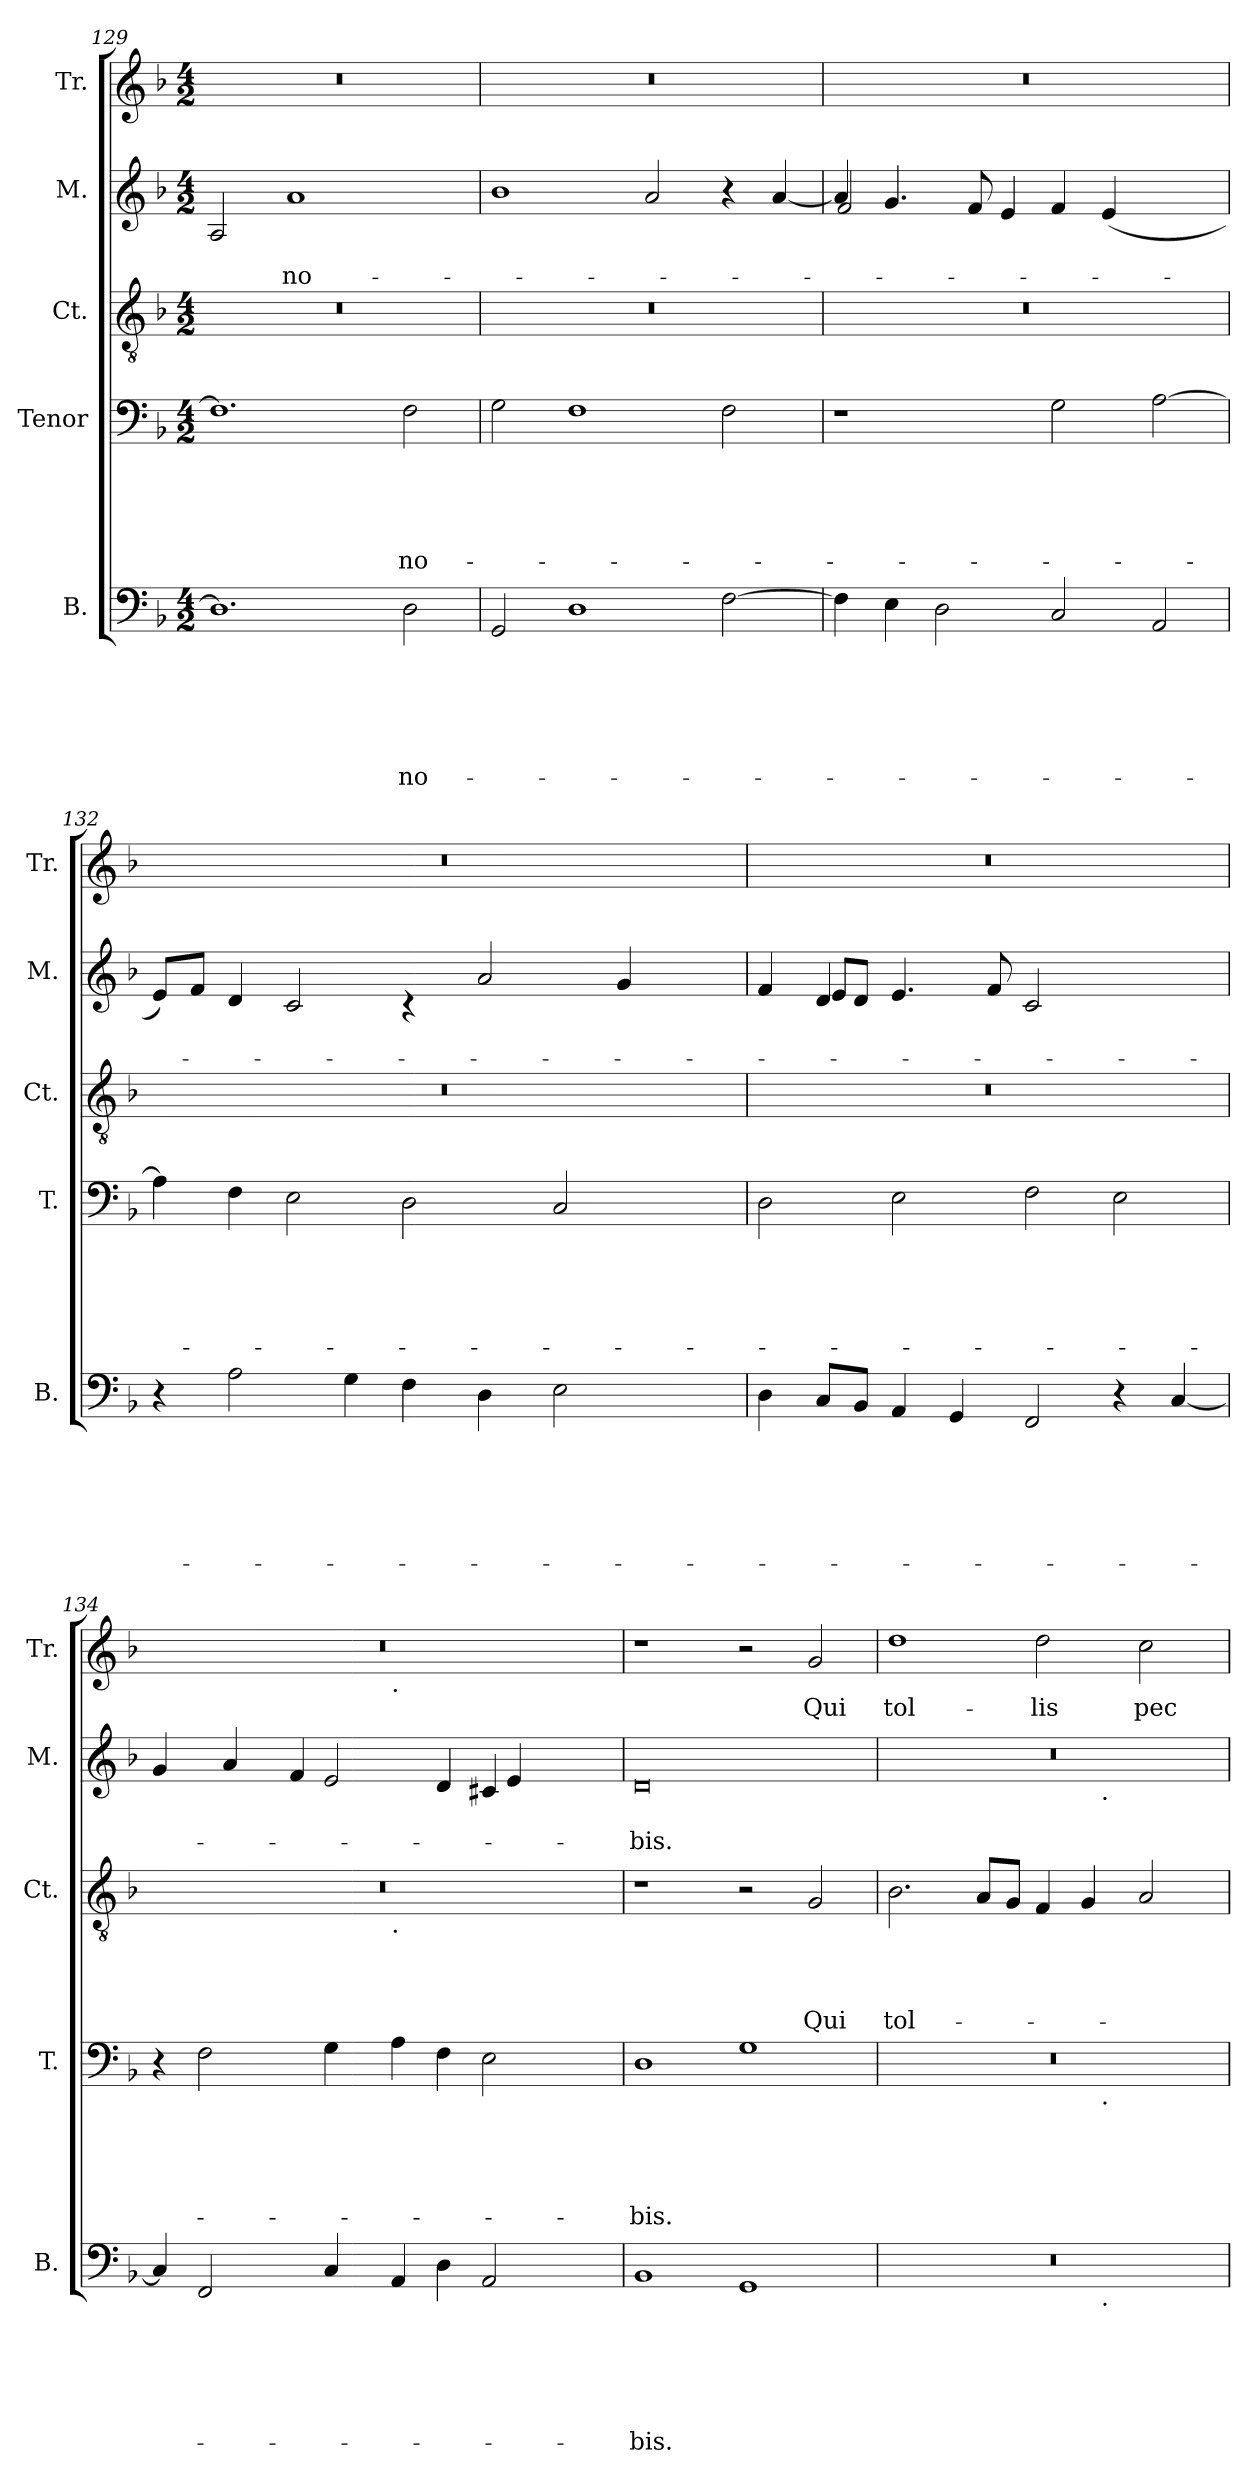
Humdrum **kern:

**kern	**text	**text	**text	**text	**text	**text	**kern	**text	**text	**text	**text	**text	**kern	**text	**text	**text	**text	**kern	**text	**text	**kern	**text
*part5	*part5	*part5	*part5	*part5	*part5	*part5	*part4	*part4	*part4	*part4	*part4	*part4	*part3	*part3	*part3	*part3	*part3	*part2	*part2	*part2	*part1	*part1
*staff5	*staff5	*staff5	*staff5	*staff5	*staff5	*staff5	*staff4	*staff4	*staff4	*staff4	*staff4	*staff4	*staff3	*staff3	*staff3	*staff3	*staff3	*staff2	*staff2	*staff2	*staff1	*staff1
*I"B.	*	*	*	*	*	*	*I"Tenor	*	*	*	*	*	*I"Ct.	*	*	*	*	*I"M.	*	*	*I"Tr.	*
*I'B.	*	*	*	*	*	*	*I'T.	*	*	*	*	*	*I'Ct.	*	*	*	*	*I'M.	*	*	*I'Tr.	*
!!LO:LB:g=z
*clefF4	*	*	*	*	*	*	*clefF4	*	*	*	*	*	*clefGv2	*	*	*	*	*clefG2	*	*	*clefG2	*
*k[b-]	*	*	*	*	*	*	*k[b-]	*	*	*	*	*	*k[b-]	*	*	*	*	*k[b-]	*	*	*k[b-]	*
*F:	*	*	*	*	*	*	*F:	*	*	*	*	*	*F:	*	*	*	*	*F:	*	*	*F:	*
*M4/2	*	*	*	*	*	*	*M4/2	*	*	*	*	*	*M4/2	*	*	*	*	*M4/2	*	*	*M4/2	*
=129	=129	=129	=129	=129	=129	=129	=129	=129	=129	=129	=129	=129	=129	=129	=129	=129	=129	=129	=129	=129	=129	=129
1.D]	.	.	.	.	.	.	1.F]	.	.	.	.	.	0r	.	.	.	.	2A/	.	.	0r	.
!	!	!	!	!	!	!	!	!	!	!	!	!	!	!	!	!	!	!	!	!LO:LY:b	!	!
.	.	.	.	.	.	.	.	.	.	.	.	.	.	.	.	.	.	1a	.	no-	.	.
!	!	!	!	!	!	!LO:LY:b	!	!	!	!	!	!LO:LY:b	!	!	!	!	!	!	!	!	!	!
2D\	.	.	.	.	.	no-	2F\	.	.	.	.	no-	.	.	.	.	.	2ryy	.	.	.	.
=130	=130	=130	=130	=130	=130	=130	=130	=130	=130	=130	=130	=130	=130	=130	=130	=130	=130	=130	=130	=130	=130	=130
2GG/	.	.	.	.	.	.	2G\	.	.	.	.	.	0r	.	.	.	.	1b-	.	.	0r	.
1D	.	.	.	.	.	.	1F	.	.	.	.	.	.	.	.	.	.	.	.	.	.	.
.	.	.	.	.	.	.	.	.	.	.	.	.	.	.	.	.	.	2a/	.	.	.	.
[>2F\	.	.	.	.	.	.	2F\	.	.	.	.	.	.	.	.	.	.	4r	.	.	.	.
.	.	.	.	.	.	.	.	.	.	.	.	.	.	.	.	.	.	[<4a/	.	.	.	.
=131	=131	=131	=131	=131	=131	=131	=131	=131	=131	=131	=131	=131	=131	=131	=131	=131	=131	=131	=131	=131	=131	=131
*	*	*	*	*	*	*	*	*	*	*	*	*	*	*	*	*	*	*^	*	*	*	*
4F\]	.	.	.	.	.	.	1r	.	.	.	.	.	0r	.	.	.	.	4a/]	2f/	.	.	0r	.
4E\	.	.	.	.	.	.	.	.	.	.	.	.	.	.	.	.	.	4.g/	.	.	.	.	.
2D\	.	.	.	.	.	.	.	.	.	.	.	.	.	.	.	.	.	.	2ryy	.	.	.	.
.	.	.	.	.	.	.	.	.	.	.	.	.	.	.	.	.	.	8f/	.	.	.	.	.
.	.	.	.	.	.	.	.	.	.	.	.	.	.	.	.	.	.	4e/	.	.	.	.	.
2C/	.	.	.	.	.	.	2G\	.	.	.	.	.	.	.	.	.	.	4f/	1ryy	.	.	.	.
.	.	.	.	.	.	.	.	.	.	.	.	.	.	.	.	.	.	(<4e/	.	.	.	.	.
2AA/	.	.	.	.	.	.	[>2A\	.	.	.	.	.	.	.	.	.	.	2ryy	.	.	.	.	.
=132	=132	=132	=132	=132	=132	=132	=132	=132	=132	=132	=132	=132	=132	=132	=132	=132	=132	=132	=132	=132	=132	=132	=132
*	*	*	*	*	*	*	*	*	*	*	*	*	*	*	*	*	*	*^	*^	*	*	*	*
4r	.	.	.	.	.	.	4A\]	.	.	.	.	.	0r	.	.	.	.	8e/L)	1ryy	1ryy	1ryy	.	.	0r	.
.	.	.	.	.	.	.	.	.	.	.	.	.	.	.	.	.	.	8f/J	.	.	.	.	.	.	.
2A\	.	.	.	.	.	.	4F\	.	.	.	.	.	.	.	.	.	.	4d/	.	.	.	.	.	.	.
.	.	.	.	.	.	.	2E\	.	.	.	.	.	.	.	.	.	.	2c/	.	.	.	.	.	.	.
4G\	.	.	.	.	.	.	.	.	.	.	.	.	.	.	.	.	.	.	.	.	.	.	.	.	.
4F\	.	.	.	.	.	.	2D\	.	.	.	.	.	.	.	.	.	.	16.ryy	4rc	4ryy	2ryy	.	.	.	.
.	.	.	.	.	.	.	.	.	.	.	.	.	.	.	.	.	.	2ryy	.	.	.	.	.	.	.
4D\	.	.	.	.	.	.	.	.	.	.	.	.	.	.	.	.	.	.	16.ryy	2a/	.	.	.	.	.
.	.	.	.	.	.	.	.	.	.	.	.	.	.	.	.	.	.	.	2ryy	.	.	.	.	.	.
2E\	.	.	.	.	.	.	2C/	.	.	.	.	.	.	.	.	.	.	.	.	.	8ryy	.	.	.	.
.	.	.	.	.	.	.	.	.	.	.	.	.	.	.	.	.	.	4ryy	.	.	.	.	.	.	.
.	.	.	.	.	.	.	.	.	.	.	.	.	.	.	.	.	.	.	.	.	32ryy	.	.	.	.
.	.	.	.	.	.	.	.	.	.	.	.	.	.	.	.	.	.	.	.	.	4g/	.	.	.	.
.	.	.	.	.	.	.	.	.	.	.	.	.	.	.	.	.	.	.	.	16.ryy	.	.	.	.	.
.	.	.	.	.	.	.	.	.	.	.	.	.	.	.	.	.	.	8ryy	8ryy	8ryy	.	.	.	.	.
.	.	.	.	.	.	.	.	.	.	.	.	.	.	.	.	.	.	.	.	.	16.ryy	.	.	.	.
.	.	.	.	.	.	.	.	.	.	.	.	.	.	.	.	.	.	32ryy	32ryy	32ryy	.	.	.	.	.
*	*	*	*	*	*	*	*	*	*	*	*	*	*	*	*	*	*	*	*v	*v	*v	*	*	*	*
=133	=133	=133	=133	=133	=133	=133	=133	=133	=133	=133	=133	=133	=133	=133	=133	=133	=133	=133	=133	=133	=133	=133	=133
4D\	.	.	.	.	.	.	2D\	.	.	.	.	.	0r	.	.	.	.	4f/	4f/	.	.	0r	.
8C/L	.	.	.	.	.	.	.	.	.	.	.	.	.	.	.	.	.	4d/	8e/L	.	.	.	.
8BB-/J	.	.	.	.	.	.	.	.	.	.	.	.	.	.	.	.	.	.	8d/J	.	.	.	.
4AA/	.	.	.	.	.	.	2E\	.	.	.	.	.	.	.	.	.	.	2ryy	4.e/	.	.	.	.
4GG/	.	.	.	.	.	.	.	.	.	.	.	.	.	.	.	.	.	.	.	.	.	.	.
.	.	.	.	.	.	.	.	.	.	.	.	.	.	.	.	.	.	.	8f/	.	.	.	.
2FF/	.	.	.	.	.	.	2F\	.	.	.	.	.	.	.	.	.	.	1ryy	2c/	.	.	.	.
4r	.	.	.	.	.	.	2E\	.	.	.	.	.	.	.	.	.	.	.	2ryy	.	.	.	.
[>4C/	.	.	.	.	.	.	.	.	.	.	.	.	.	.	.	.	.	.	.	.	.	.	.
!!LO:PB:g=z
=134	=134	=134	=134	=134	=134	=134	=134	=134	=134	=134	=134	=134	=134	=134	=134	=134	=134	=134	=134	=134	=134	=134	=134
*	*	*	*	*	*	*	*	*	*	*	*	*	*^	*	*	*	*	*^	*^	*	*	*^	*
4C/]	.	.	.	.	.	.	4r	.	.	.	.	.	0r	1ryy	.	.	.	.	4g/	4ryy	2.ryy	1ryy	.	.	0r	1ryy	.
2FF/	.	.	.	.	.	.	2F\	.	.	.	.	.	.	.	.	.	.	.	16.ryy	16.ryy	.	.	.	.	.	.	.
.	.	.	.	.	.	.	.	.	.	.	.	.	.	.	.	.	.	.	8ryy	4a/	.	.	.	.	.	.	.
.	.	.	.	.	.	.	.	.	.	.	.	.	.	.	.	.	.	.	32ryy	.	.	.	.	.	.	.	.
.	.	.	.	.	.	.	.	.	.	.	.	.	.	.	.	.	.	.	1.ryy	.	.	.	.	.	.	.	.
.	.	.	.	.	.	.	.	.	.	.	.	.	.	.	.	.	.	.	.	4f/	.	.	.	.	.	.	.
4C/	.	.	.	.	.	.	4G\	.	.	.	.	.	.	.	.	.	.	.	.	.	2e/	.	.	.	.	.	.
.	.	.	.	.	.	.	.	.	.	.	.	.	.	.	.	.	.	.	.	8ryy	.	.	.	.	.	.	.
.	.	.	.	.	.	.	.	.	.	.	.	.	.	.	.	.	.	.	.	32ryy	.	.	.	.	.	.	.
!	!	!	!	!	!	!	!	!	!	!	!	!	!	!	!	!	!	!	!	!	!	!	!	!	!	!LO:TX:b:t=.	!
!	!	!	!	!	!	!	!	!	!	!	!	!	!	!LO:TX:b:t=.	!	!	!	!	!	!	!	!	!	!	!	!	!
4AA/	.	.	.	.	.	.	4A\	.	.	.	.	.	.	1ryy	.	.	.	.	.	1ryy	.	4ryy	.	.	.	1ryy	.
4D\	.	.	.	.	.	.	4F\	.	.	.	.	.	.	.	.	.	.	.	.	.	4ryy	4d/	.	.	.	.	.
2AA/	.	.	.	.	.	.	2E\	.	.	.	.	.	.	.	.	.	.	.	.	.	4c#/	16.ryy	.	.	.	.	.
.	.	.	.	.	.	.	.	.	.	.	.	.	.	.	.	.	.	.	.	.	.	4e/	.	.	.	.	.
.	.	.	.	.	.	.	.	.	.	.	.	.	.	.	.	.	.	.	.	.	8ryy	.	.	.	.	.	.
.	.	.	.	.	.	.	.	.	.	.	.	.	.	.	.	.	.	.	.	.	.	8ryy	.	.	.	.	.
.	.	.	.	.	.	.	.	.	.	.	.	.	.	.	.	.	.	.	.	.	32ryy	.	.	.	.	.	.
.	.	.	.	.	.	.	.	.	.	.	.	.	.	.	.	.	.	.	.	.	16.ryy	.	.	.	.	.	.
.	.	.	.	.	.	.	.	.	.	.	.	.	.	.	.	.	.	.	.	.	.	32ryy	.	.	.	.	.
=135	=135	=135	=135	=135	=135	=135	=135	=135	=135	=135	=135	=135	=135	=135	=135	=135	=135	=135	=135	=135	=135	=135	=135	=135	=135	=135	=135
!	!	!	!	!	!	!LO:LY:b	!	!	!	!	!	!LO:LY:b	!	!	!	!	!	!	!	!	!	!	!	!LO:LY:b	!	!	!
*	*	*	*	*	*	*	*	*	*	*	*	*	*v	*v	*	*	*	*	*	*	*	*	*	*	*v	*v	*
*	*	*	*	*	*	*	*	*	*	*	*	*	*	*	*	*	*	*v	*v	*v	*v	*	*	*	*
1BB-	.	.	.	.	.	-bis.	1D	.	.	.	.	-bis.	1r	.	.	.	.	0d	.	-bis.	1r	.
1GG	.	.	.	.	.	.	1G	.	.	.	.	.	2r	.	.	.	.	.	.	.	2r	.
!	!	!	!	!	!	!	!	!	!	!	!	!	!	!	!	!	!LO:LY:b	!	!	!	!	!LO:LY:b
.	.	.	.	.	.	.	.	.	.	.	.	.	2G/	.	.	.	Qui	.	.	.	2g/	Qui
=136	=136	=136	=136	=136	=136	=136	=136	=136	=136	=136	=136	=136	=136	=136	=136	=136	=136	=136	=136	=136	=136	=136
!	!	!	!	!	!	!	!	!	!	!	!	!	!	!	!	!	!LO:LY:b	!	!	!	!	!LO:LY:b
*^	*	*	*	*	*	*	*^	*	*	*	*	*	*	*	*	*	*	*^	*	*	*	*
0r	1ryy	.	.	.	.	.	.	0r	1ryy	.	.	.	.	.	2.B-\	.	.	.	tol-	0r	1ryy	.	.	1dd	tol-
.	.	.	.	.	.	.	.	.	.	.	.	.	.	.	8A/L	.	.	.	.	.	.	.	.	.	.
.	.	.	.	.	.	.	.	.	.	.	.	.	.	.	8G/J	.	.	.	.	.	.	.	.	.	.
!	!	!	!	!	!	!	!	!	!	!	!	!	!	!	!	!	!	!	!	!	!	!	!	!	!LO:LY:b
.	4ryy	.	.	.	.	.	.	.	4ryy	.	.	.	.	.	4F/	.	.	.	.	.	4ryy	.	.	2dd\	-lis
.	16ryy	.	.	.	.	.	.	.	16ryy	.	.	.	.	.	4G/	.	.	.	.	.	16ryy	.	.	.	.
!	!	!	!	!	!	!	!	!	!	!	!	!	!	!	!	!	!	!	!	!	!LO:TX:b:t=.	!	!	!	!
!	!	!	!	!	!	!	!	!	!LO:TX:b:t=.	!	!	!	!	!	!	!	!	!	!	!	!	!	!	!	!
!	!LO:TX:b:t=.	!	!	!	!	!	!	!	!	!	!	!	!	!	!	!	!	!	!	!	!	!	!	!	!
.	2ryy	.	.	.	.	.	.	.	2ryy	.	.	.	.	.	.	.	.	.	.	.	2ryy	.	.	.	.
!	!	!	!	!	!	!	!	!	!	!	!	!	!	!	!	!	!	!	!	!	!	!	!	!	!LO:LY:b
.	.	.	.	.	.	.	.	.	.	.	.	.	.	.	2A/	.	.	.	.	.	.	.	.	2cc\	pec-
.	8.ryy	.	.	.	.	.	.	.	8.ryy	.	.	.	.	.	.	.	.	.	.	.	8.ryy	.	.	.	.
*v	*v	*	*	*	*	*	*	*	*	*	*	*	*	*	*	*	*	*	*	*v	*v	*	*	*	*
*	*	*	*	*	*	*	*v	*v	*	*	*	*	*	*	*	*	*	*	*	*	*	*	*
=	=	=	=	=	=	=	=	=	=	=	=	=	=	=	=	=	=	=	=	=	=	=
*-	*-	*-	*-	*-	*-	*-	*-	*-	*-	*-	*-	*-	*-	*-	*-	*-	*-	*-	*-	*-	*-	*-
